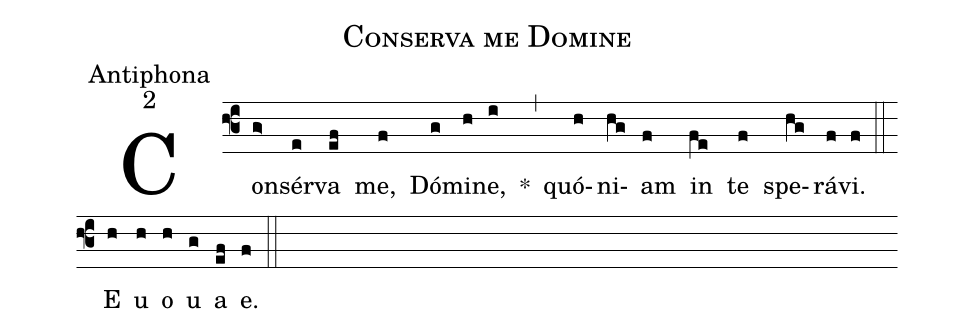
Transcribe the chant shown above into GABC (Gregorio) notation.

name:Conserva me Domine;
office-part:Antiphona;
mode:2;
%%
(f3) Con(g>)sér(e)va(ef) me,(f) Dó(g)mi(h)ne,(i) <sp>*</sp>(,) quó(h)ni(hg)am(f) in(fe) te(f) spe(hg)rá(f)vi.(f) (::)
<eu>E(h) u(h) o(h) u(g) a(ef) e.(f) </eu>(::)
